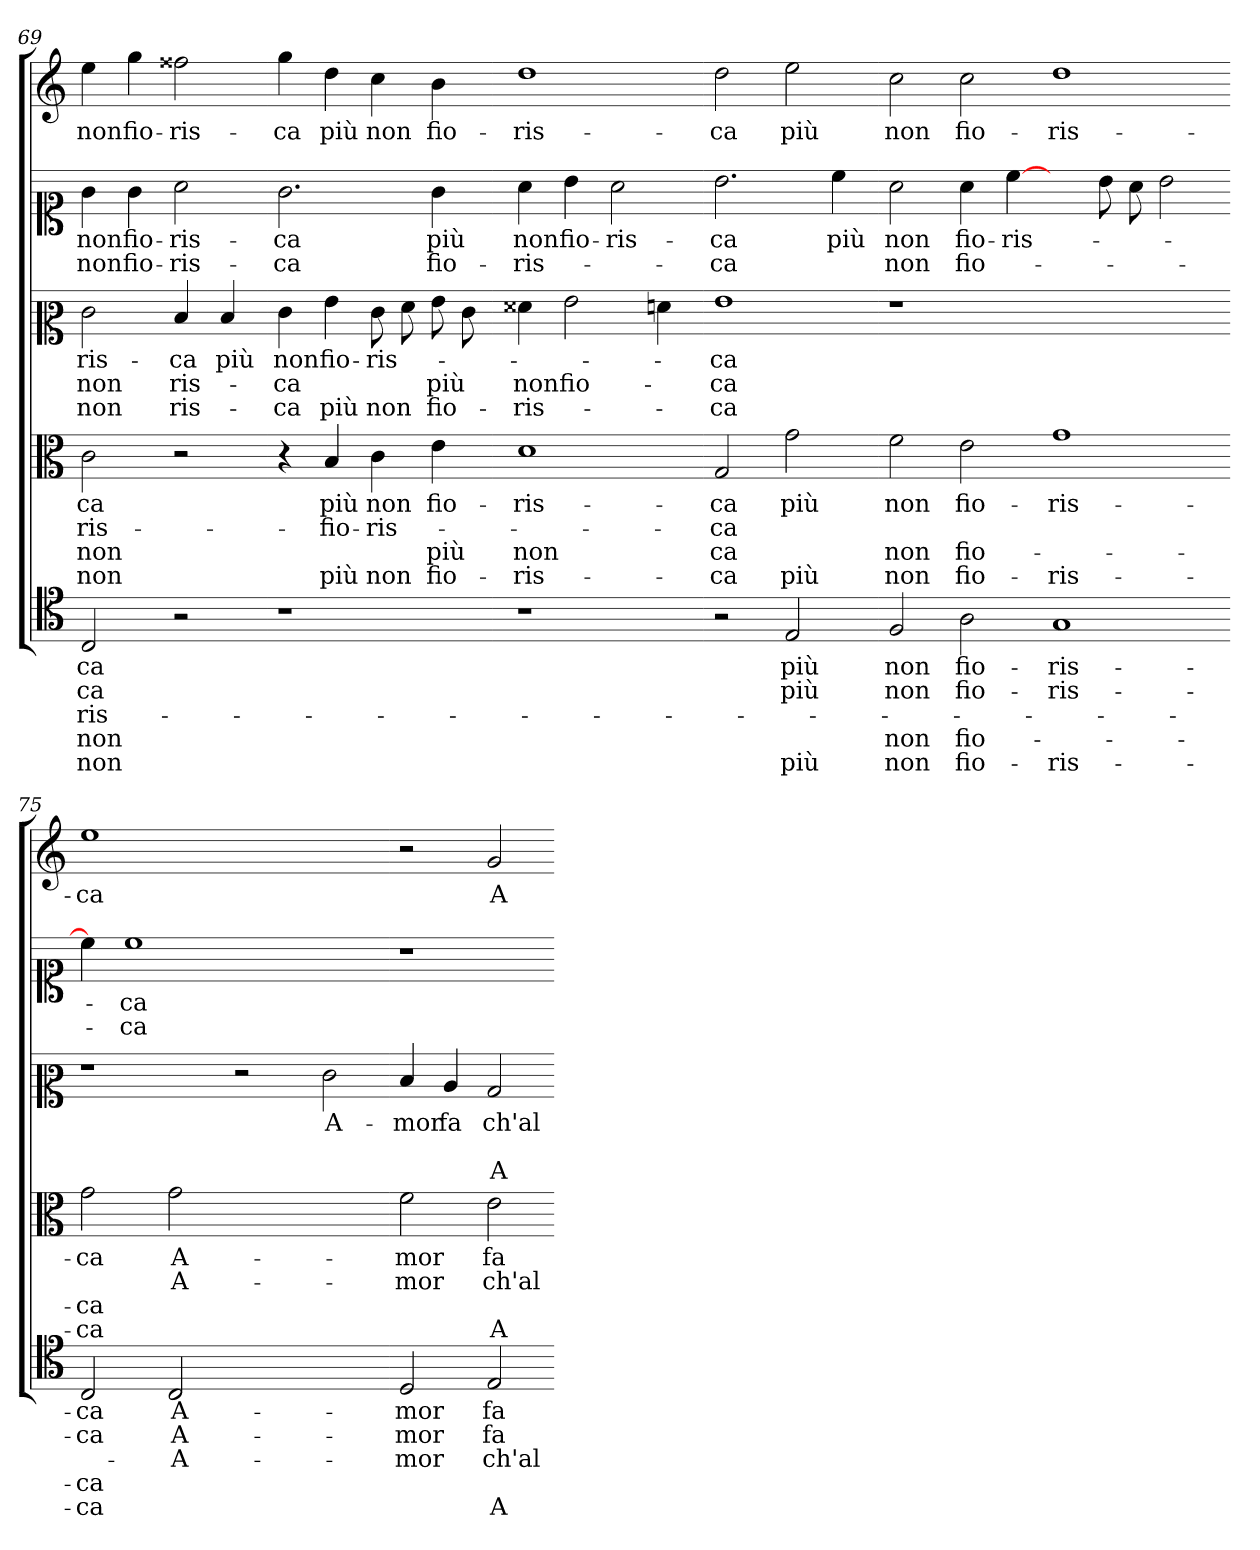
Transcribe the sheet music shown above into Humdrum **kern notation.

**kern	**text	**text	**text	**text	**text	**kern	**text	**text	**text	**text	**kern	**text	**text	**text	**kern	**text	**text	**kern	**text
*part5	*part5	*part5	*part5	*part5	*part5	*part4	*part4	*part4	*part4	*part4	*part3	*part3	*part3	*part3	*part2	*part2	*part2	*part1	*part1
*staff5	*staff5	*staff5	*staff5	*staff5	*staff5	*staff4	*staff4	*staff4	*staff4	*staff4	*staff3	*staff3	*staff3	*staff3	*staff2	*staff2	*staff2	*staff1	*staff1
*clefC4	*	*	*	*	*	*clefC3	*	*	*	*	*clefC2	*	*	*	*clefC1	*	*	*clefG2	*
*k[]	*	*	*	*	*	*k[]	*	*	*	*	*k[]	*	*	*	*k[]	*	*	*k[]	*
=69	=69	=69	=69	=69	=69	=69	=69	=69	=69	=69	=69	=69	=69	=69	=69	=69	=69	=69	=69
2C	ca	ca	ris-	non	non	2c	ca	ris-	non	non	2e	ris-	non	non	4g	non	non	4ee	non
.	.	.	.	.	.	.	.	.	.	.	.	.	.	.	4g	fio-	fio-	4gg	fio-
2r	.	.	.	.	.	2r	.	.	.	.	4d	ca	ris-	ris-	2a	ris-	ris-	2ff##X	ris-
.	.	.	.	.	.	.	.	.	.	.	4d	più	.	.	.	.	.	.	.
=70-	=70-	=70-	=70-	=70-	=70-	=70-	=70-	=70-	=70-	=70-	=70-	=70-	=70-	=70-	=70-	=70-	=70-	=70-	=70-
1r	.	.	.	.	.	4r	.	.	.	.	4e	non	ca	ca	2.g	ca	ca	4gg	ca
.	.	.	.	.	.	4B	più	fio-	.	più	4g	fio-	.	più	.	.	.	4dd	più
.	.	.	.	.	.	4c	non	ris-	.	non	8e\	ris-	.	non	.	.	.	4cc	non
.	.	.	.	.	.	.	.	.	.	.	8f	.	.	.	.	.	.	.	.
.	.	.	.	.	.	4e	fio-	.	più	fio-	8g	.	più	fio-	4g	più	fio-	4b	fio-
.	.	.	.	.	.	.	.	.	.	.	8e\	.	.	.	.	.	.	.	.
=71-	=71-	=71-	=71-	=71-	=71-	=71-	=71-	=71-	=71-	=71-	=71-	=71-	=71-	=71-	=71-	=71-	=71-	=71-	=71-
1r	.	.	.	.	.	1d	ris-	.	non	ris-	4f##X	.	non	ris-	4a	non	ris-	1dd	ris-
.	.	.	.	.	.	.	.	.	.	.	2g	.	fio-	.	4b	fio-	.	.	.
.	.	.	.	.	.	.	.	.	.	.	.	.	.	.	2a	ris-	.	.	.
.	.	.	.	.	.	.	.	.	.	.	4f	.	.	.	.	.	.	.	.
=72-	=72-	=72-	=72-	=72-	=72-	=72-	=72-	=72-	=72-	=72-	=72-	=72-	=72-	=72-	=72-	=72-	=72-	=72-	=72-
2r	.	.	.	.	.	2G	ca	ca	ca	ca	1g	ca	ca	ca	2.b	ca	ca	2dd	ca
2E	più	più	.	.	più	2g	più	.	.	più	.	.	.	.	.	.	.	2ee	più
.	.	.	.	.	.	.	.	.	.	.	.	.	.	.	4cc	più	.	.	.
=73-	=73-	=73-	=73-	=73-	=73-	=73-	=73-	=73-	=73-	=73-	=73-	=73-	=73-	=73-	=73-	=73-	=73-	=73-	=73-
2F	non	non	.	non	non	2f	non	.	non	non	1r	.	.	.	2a	non	non	2cc	non
2A	fio-	fio-	.	fio-	fio-	2e	fio-	.	fio-	fio-	.	.	.	.	4a	fio-	fio-	2cc	fio-
.	.	.	.	.	.	.	.	.	.	.	.	.	.	.	[4cc	ris-	.	.	.
1G	ris-	ris-	.	.	ris-	1g	ris-	.	.	ris-	1ryy	.	.	.	4ryy	.	.	1dd	ris-
.	.	.	.	.	.	.	.	.	.	.	.	.	.	.	8b	.	.	.	.
.	.	.	.	.	.	.	.	.	.	.	.	.	.	.	8a	.	.	.	.
.	.	.	.	.	.	.	.	.	.	.	.	.	.	.	2b	.	.	.	.
=75-	=75-	=75-	=75-	=75-	=75-	=75-	=75-	=75-	=75-	=75-	=75-	=75-	=75-	=75-	=75-	=75-	=75-	=75-	=75-
2C	ca	ca	.	ca	ca	2g	ca	.	ca	ca	1r	.	.	.	4cc]	.	.	1ee	ca
.	.	.	.	.	.	.	.	.	.	.	.	.	.	.	1cc	ca	ca	.	.
2C	A-	A-	A-	.	.	2g	A-	A-	.	.	.	.	.	.	.	.	.	.	.
1ryy	.	.	.	.	.	1ryy	.	.	.	.	2r	.	.	.	.	.	.	1ryy	.
.	.	.	.	.	.	.	.	.	.	.	.	.	.	.	2.ryy	.	.	.	.
.	.	.	.	.	.	.	.	.	.	.	2e	A-	.	.	.	.	.	.	.
=76-	=76-	=76-	=76-	=76-	=76-	=76-	=76-	=76-	=76-	=76-	=76-	=76-	=76-	=76-	=76-	=76-	=76-	=76-	=76-
2D	mor	mor	mor	.	.	2f	mor	mor	.	.	4d	mor	.	.	1r	.	.	2r	.
.	.	.	.	.	.	.	.	.	.	.	4c	fa	.	.	.	.	.	.	.
2E	fa	fa	ch'al-	.	A-	2e	fa	ch'al-	.	A-	2B	ch'al-	.	A-	.	.	.	2g	A-
=-	=-	=-	=-	=-	=-	=-	=-	=-	=-	=-	=-	=-	=-	=-	=-	=-	=-	=-	=-
*-	*-	*-	*-	*-	*-	*-	*-	*-	*-	*-	*-	*-	*-	*-	*-	*-	*-	*-	*-
